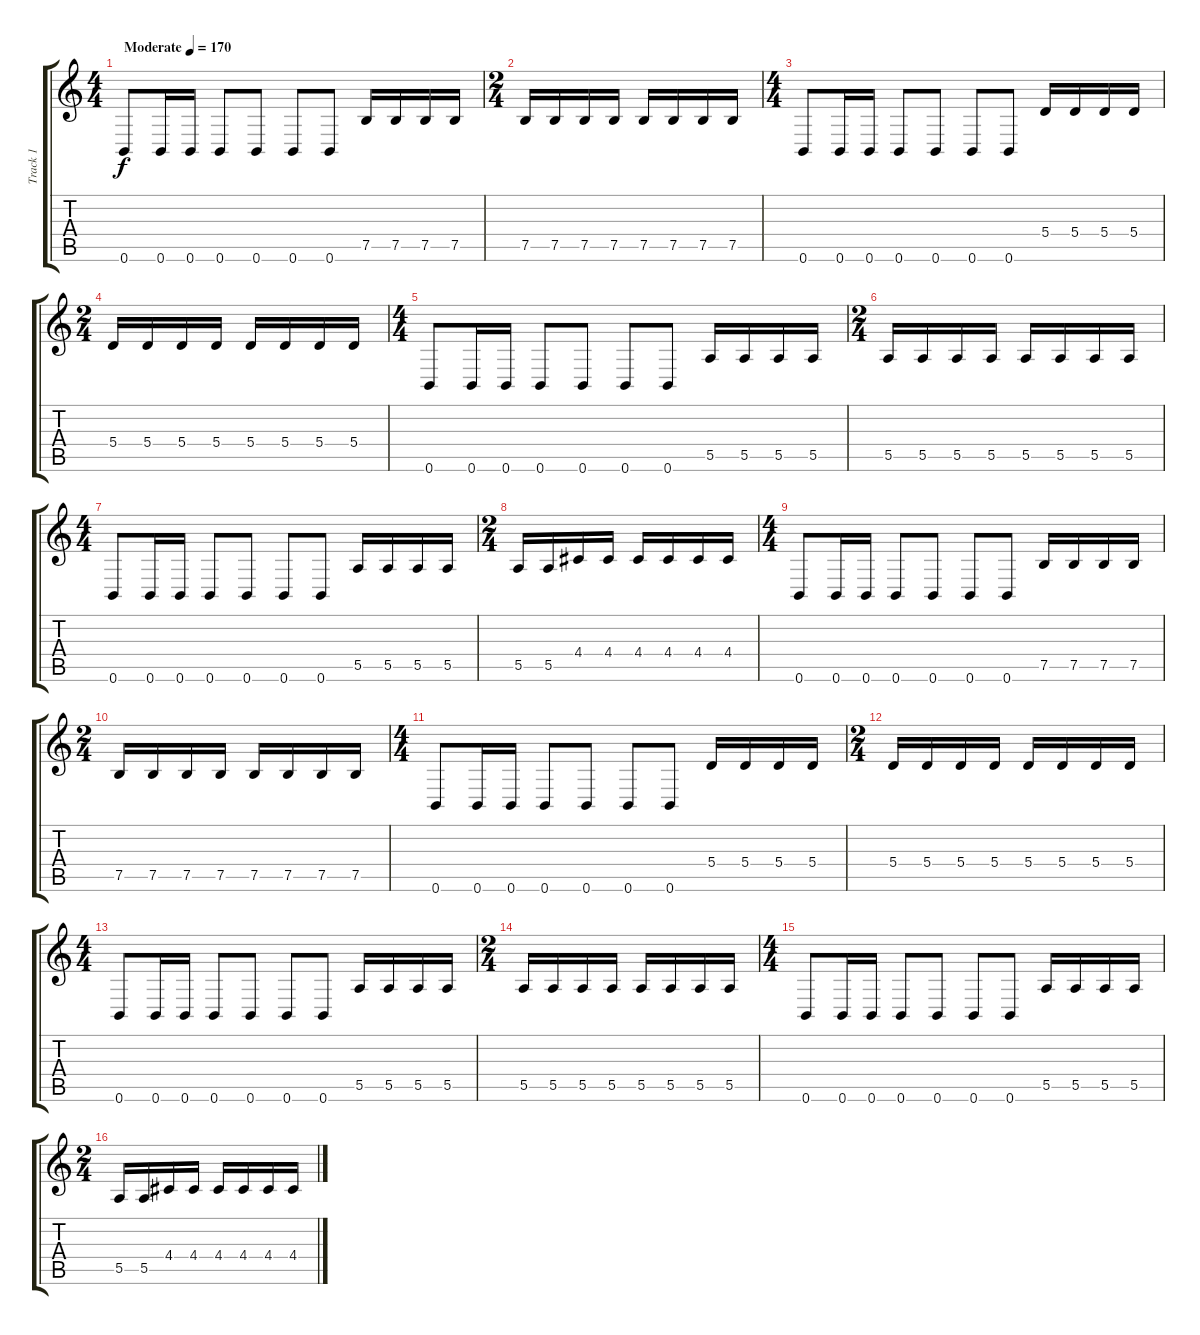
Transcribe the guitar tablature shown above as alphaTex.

\track ("Track 1" "Track 1") {instrument distortionguitar}
\staff {score tabs}
\tuning (B3 Gb3 D3 A2 E2 B1) {hide}
\ts (4 4)
\tempo (170 "Moderate")
\clef g2
\ks c
0.6.8{dy f instrument distortionguitar} 0.6.16 0.6.16 0.6.8 0.6.8 0.6.8 0.6.8 7.5.16 7.5.16 7.5.16 7.5.16 |
\ts (2 4)
7.5.16 7.5.16 7.5.16 7.5.16 7.5.16 7.5.16 7.5.16 7.5.16 |
\ts (4 4)
0.6.8 0.6.16 0.6.16 0.6.8 0.6.8 0.6.8 0.6.8 5.4.16 5.4.16 5.4.16 5.4.16 |
\ts (2 4)
5.4.16 5.4.16 5.4.16 5.4.16 5.4.16 5.4.16 5.4.16 5.4.16 |
\ts (4 4)
0.6.8 0.6.16 0.6.16 0.6.8 0.6.8 0.6.8 0.6.8 5.5.16 5.5.16 5.5.16 5.5.16 |
\ts (2 4)
5.5.16 5.5.16 5.5.16 5.5.16 5.5.16 5.5.16 5.5.16 5.5.16 |
\ts (4 4)
0.6.8 0.6.16 0.6.16 0.6.8 0.6.8 0.6.8 0.6.8 5.5.16 5.5.16 5.5.16 5.5.16 |
\ts (2 4)
5.5.16 5.5.16 4.4.16 4.4.16 4.4.16 4.4.16 4.4.16 4.4.16 |
\ts (4 4)
0.6.8 0.6.16 0.6.16 0.6.8 0.6.8 0.6.8 0.6.8 7.5.16 7.5.16 7.5.16 7.5.16 |
\ts (2 4)
7.5.16 7.5.16 7.5.16 7.5.16 7.5.16 7.5.16 7.5.16 7.5.16 |
\ts (4 4)
0.6.8 0.6.16 0.6.16 0.6.8 0.6.8 0.6.8 0.6.8 5.4.16 5.4.16 5.4.16 5.4.16 |
\ts (2 4)
5.4.16 5.4.16 5.4.16 5.4.16 5.4.16 5.4.16 5.4.16 5.4.16 |
\ts (4 4)
0.6.8 0.6.16 0.6.16 0.6.8 0.6.8 0.6.8 0.6.8 5.5.16 5.5.16 5.5.16 5.5.16 |
\ts (2 4)
5.5.16 5.5.16 5.5.16 5.5.16 5.5.16 5.5.16 5.5.16 5.5.16 |
\ts (4 4)
0.6.8 0.6.16 0.6.16 0.6.8 0.6.8 0.6.8 0.6.8 5.5.16 5.5.16 5.5.16 5.5.16 |
\ts (2 4)
5.5.16 5.5.16 4.4.16 4.4.16 4.4.16 4.4.16 4.4.16 4.4.16
